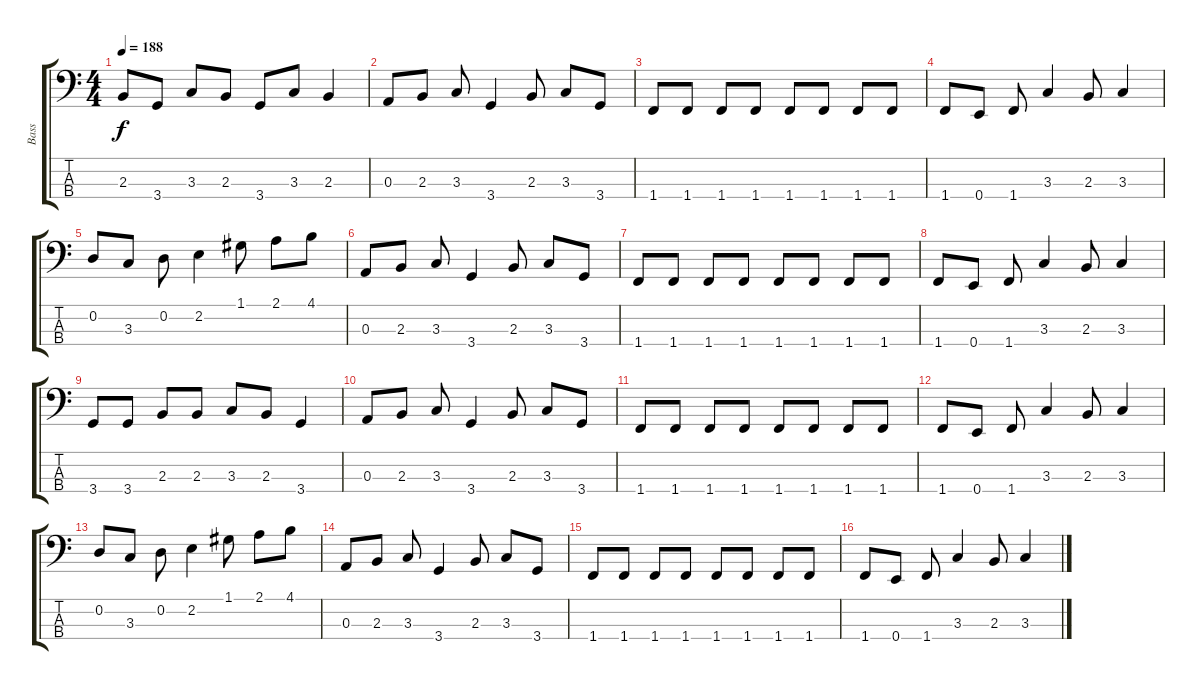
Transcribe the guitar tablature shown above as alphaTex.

\track ("Bass" "Bass") {instrument electricbasspick}
\staff {score tabs}
\tuning (G2 D2 A1 E1) {hide}
\ts (4 4)
\tempo 188
\clef f4
\ks c
2.3.8{dy f} 3.4.8 3.3.8 2.3.8 3.4.8 3.3.8 2.3.4 |
0.3.8 2.3.8 3.3.8 3.4.4 2.3.8 3.3.8 3.4.8 |
1.4.8 1.4.8 1.4.8 1.4.8 1.4.8 1.4.8 1.4.8 1.4.8 |
1.4.8 0.4.8 1.4.8 3.3.4 2.3.8 3.3.4 |
0.2.8 3.3.8 0.2.8 2.2.4 1.1.8 2.1.8 4.1.8 |
0.3.8 2.3.8 3.3.8 3.4.4 2.3.8 3.3.8 3.4.8 |
1.4.8 1.4.8 1.4.8 1.4.8 1.4.8 1.4.8 1.4.8 1.4.8 |
1.4.8 0.4.8 1.4.8 3.3.4 2.3.8 3.3.4 |
3.4.8 3.4.8 2.3.8 2.3.8 3.3.8 2.3.8 3.4.4 |
0.3.8 2.3.8 3.3.8 3.4.4 2.3.8 3.3.8 3.4.8 |
1.4.8 1.4.8 1.4.8 1.4.8 1.4.8 1.4.8 1.4.8 1.4.8 |
1.4.8 0.4.8 1.4.8 3.3.4 2.3.8 3.3.4 |
0.2.8 3.3.8 0.2.8 2.2.4 1.1.8 2.1.8 4.1.8 |
0.3.8 2.3.8 3.3.8 3.4.4 2.3.8 3.3.8 3.4.8 |
1.4.8 1.4.8 1.4.8 1.4.8 1.4.8 1.4.8 1.4.8 1.4.8 |
1.4.8 0.4.8 1.4.8 3.3.4 2.3.8 3.3.4
